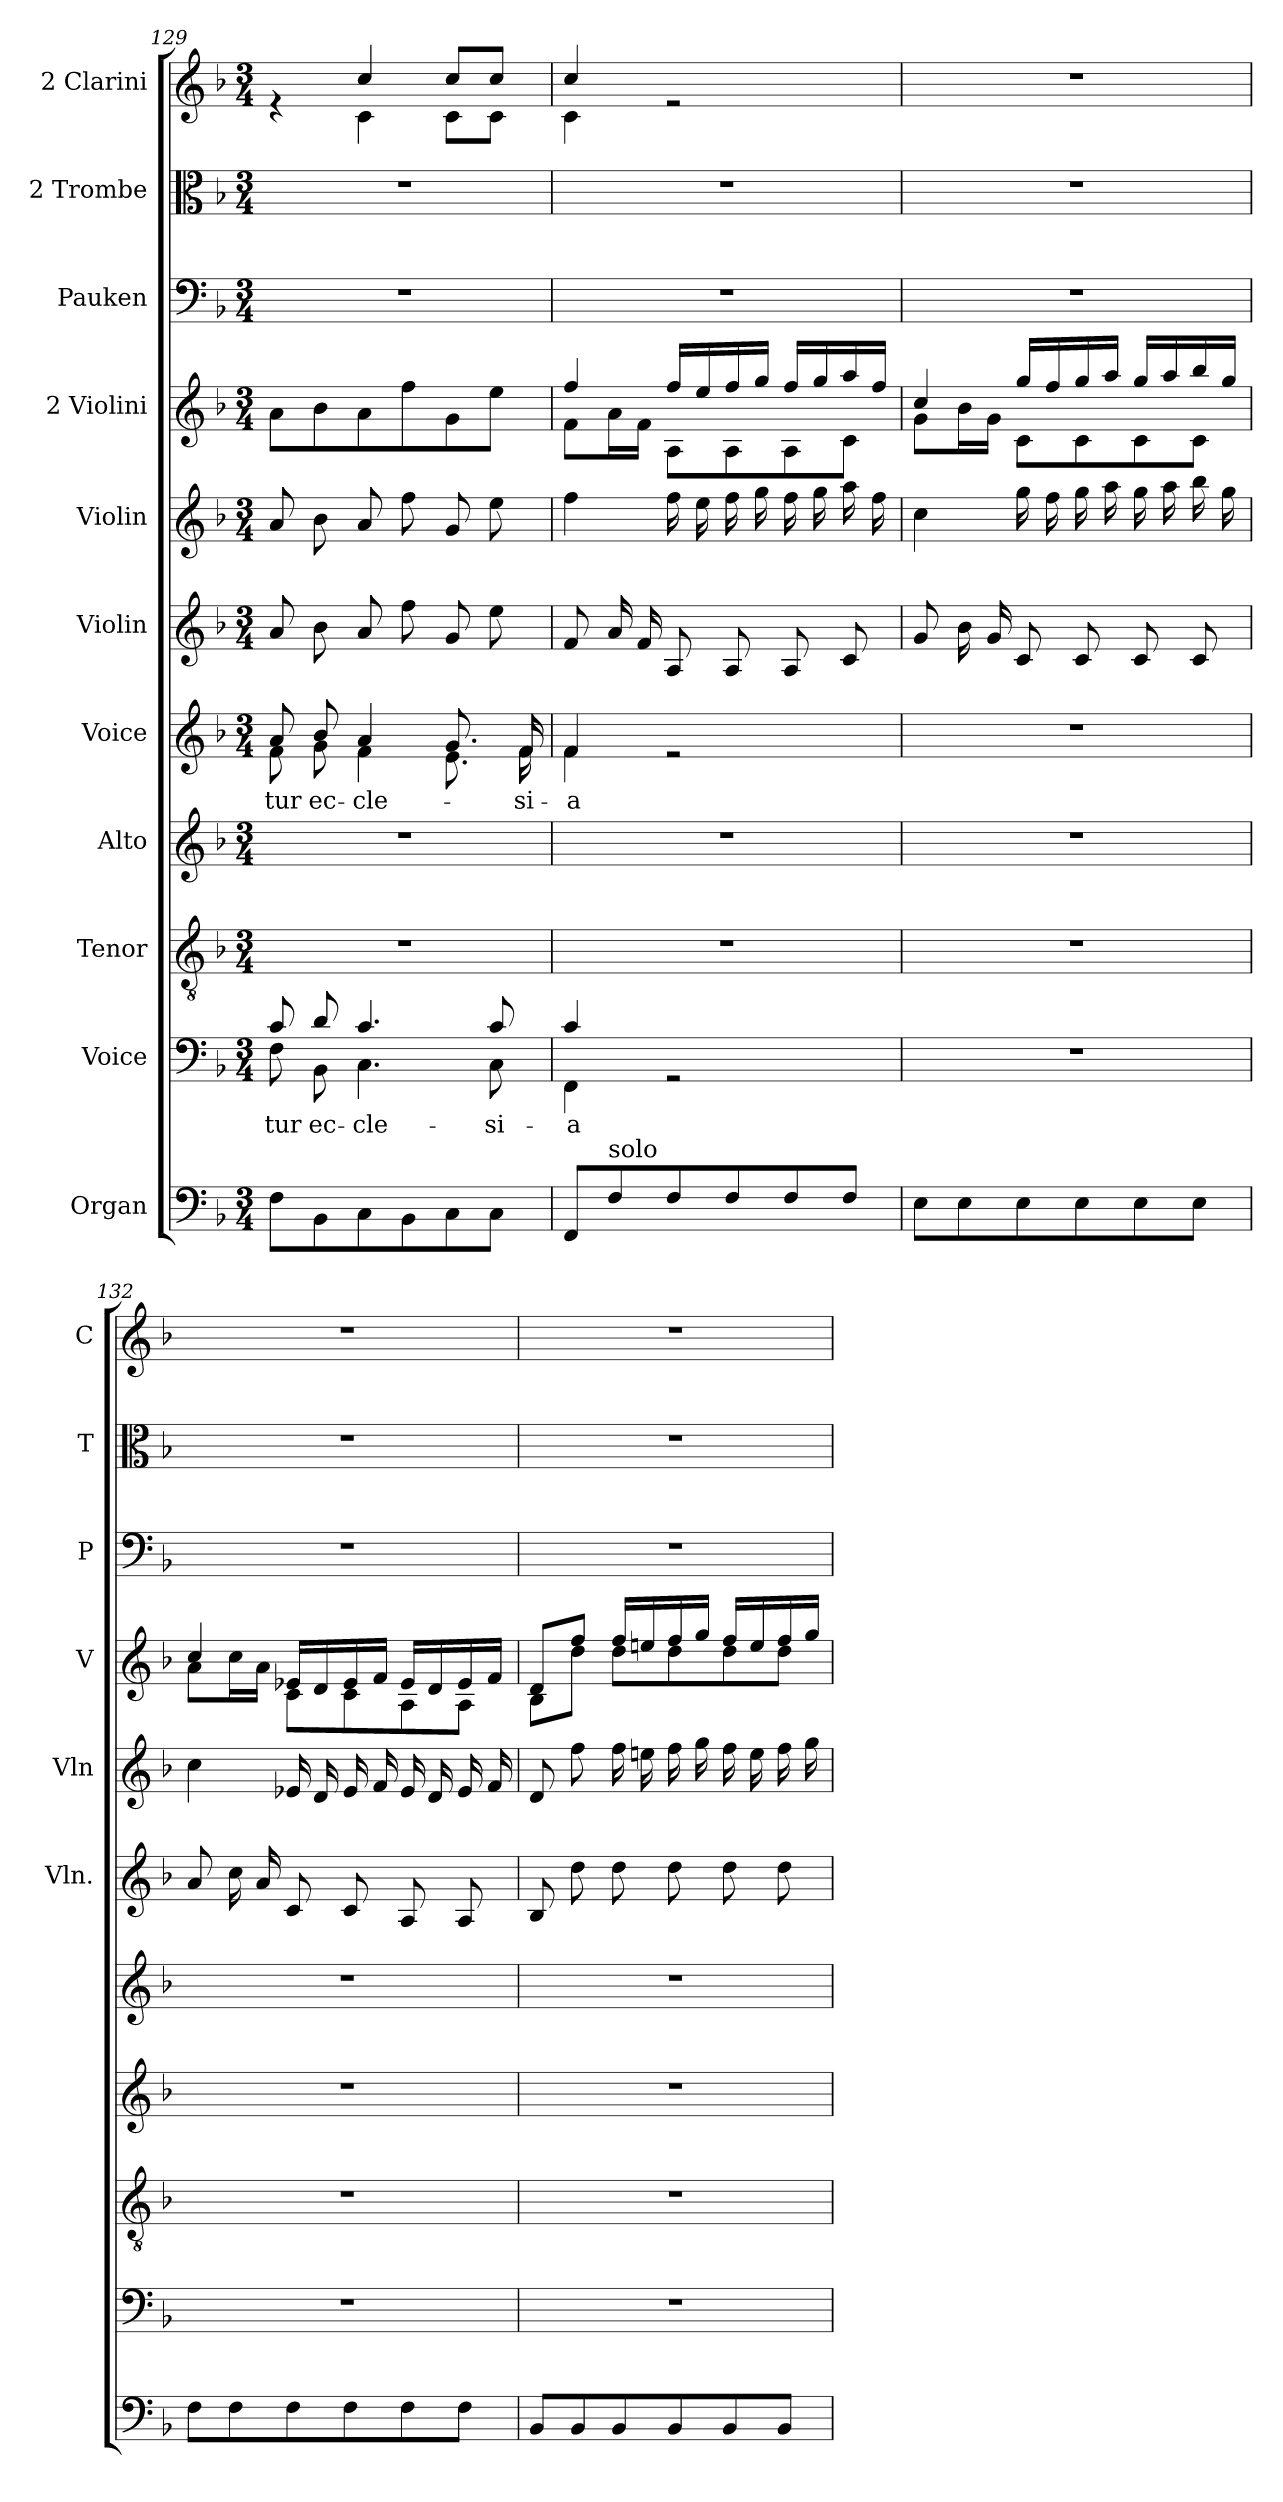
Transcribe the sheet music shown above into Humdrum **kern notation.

**kern	**kern	**text	**kern	**kern	**kern	**text	**kern	**kern	**kern	**kern	**kern	**kern
*part11	*part10	*part10	*part9	*part8	*part7	*part7	*part6	*part5	*part4	*part3	*part2	*part1
*staff11	*staff10	*staff10	*staff9	*staff8	*staff7	*staff7	*staff6	*staff5	*staff4	*staff3	*staff2	*staff1
*I"Organ	*I"Voice	*	*I"Tenor	*I"Alto	*I"Voice	*	*I"Violin	*I"Violin	*I"2 Violini	*I"Pauken	*I"2 Trombe	*I"2 Clarini
*	*	*	*	*	*	*	*I'Vln.	*I'Vln	*I'V	*I'P	*I'T	*I'C
*clefF4	*clefF4	*	*clefGv2	*clefG2	*clefG2	*	*clefG2	*clefG2	*clefG2	*clefF4	*clefC3	*clefG2
*k[b-]	*k[b-]	*	*k[b-]	*k[b-]	*k[b-]	*	*k[b-]	*k[b-]	*k[b-]	*k[b-]	*k[b-]	*k[b-]
*M3/4	*M3/4	*	*M3/4	*M3/4	*M3/4	*	*M3/4	*M3/4	*M3/4	*M3/4	*M3/4	*M3/4
=129	=129	=129	=129	=129	=129	=129	=129	=129	=129	=129	=129	=129
!	!	!LO:LY:b	!	!	!	!LO:LY:b	!	!	!	!	!	!
*	*^	*	*	*	*^	*	*	*	*	*	*	*^
8F\L	8c/	8F\	-tur	2.r	2.r	8a/	8f\	-tur	8a/	8a/	8a\L	2.r	2.r	4re	4ryy
!	!	!	!LO:LY:b	!	!	!	!	!LO:LY:b	!	!	!	!	!	!	!
8BB-\	8d/	8BB-\	ec-	.	.	8b-/	8g\	ec-	8b-\	8b-\	8b-\	.	.	.	.
!	!	!	!LO:LY:b	!	!	!	!	!LO:LY:b	!	!	!	!	!	!	!
8C\	4.c/	4.C\	-cle-	.	.	4a/	4f\	-cle-	8a/	8a/	8a\	.	.	4cc/	4c\
8BB-\	.	.	.	.	.	.	.	.	8ff\	8ff\	8ff\	.	.	.	.
8C\	.	.	.	.	.	8.g/	8.e\	.	8g/	8g/	8g\	.	.	8cc/L	8c\L
!	!	!	!LO:LY:b	!	!	!	!	!	!	!	!	!	!	!	!
8C\J	8c/	8C\	-si-	.	.	.	.	.	8ee\	8ee\	8ee\J	.	.	8cc/J	8c\J
!	!	!	!	!	!	!	!	!LO:LY:b	!	!	!	!	!	!	!
.	.	.	.	.	.	16f/	16f\	-si-	.	.	.	.	.	.	.
=130	=130	=130	=130	=130	=130	=130	=130	=130	=130	=130	=130	=130	=130	=130	=130
!	!	!	!LO:LY:b	!	!	!	!	!LO:LY:b	!	!	!	!	!	!	!
*	*	*	*	*	*	*	*	*	*	*	*^	*	*	*	*
8FF/L	4c/	4FF\	-a	2.r	2.r	4f/	4f\	-a	8f/	4ff\	4ff/	8f\L	2.r	2.r	4cc/	4c\
!LO:TX:a:t=solo	!	!	!	!	!	!	!	!	!	!	!	!	!	!	!	!
8F/	.	.	.	.	.	.	.	.	16a/	.	.	16a\L	.	.	.	.
.	.	.	.	.	.	.	.	.	16f/	.	.	16f\JJ	.	.	.	.
8F/	2rGG	2ryy	.	.	.	2re	2ryy	.	8A/	16ff\	16ff/LL	8A\L	.	.	2re	2ryy
.	.	.	.	.	.	.	.	.	.	16ee\	16ee/	.	.	.	.	.
8F/	.	.	.	.	.	.	.	.	8A/	16ff\	16ff/	8A\	.	.	.	.
.	.	.	.	.	.	.	.	.	.	16gg\	16gg/JJ	.	.	.	.	.
8F/	.	.	.	.	.	.	.	.	8A/	16ff\	16ff/LL	8A\	.	.	.	.
.	.	.	.	.	.	.	.	.	.	16gg\	16gg/	.	.	.	.	.
8F/J	.	.	.	.	.	.	.	.	8c/	16aa\	16aa/	8c\J	.	.	.	.
.	.	.	.	.	.	.	.	.	.	16ff\	16ff/JJ	.	.	.	.	.
*	*v	*v	*	*	*	*v	*v	*	*	*	*	*	*	*	*v	*v
=131	=131	=131	=131	=131	=131	=131	=131	=131	=131	=131	=131	=131	=131
8E\L	2.r	.	2.r	2.r	2.r	.	8g/	4cc\	4cc/	8g\L	2.r	2.r	2.r
8E\	.	.	.	.	.	.	16b-\	.	.	16b-\L	.	.	.
.	.	.	.	.	.	.	16g/	.	.	16g\JJ	.	.	.
8E\	.	.	.	.	.	.	8c/	16gg\	16gg/LL	8c\L	.	.	.
.	.	.	.	.	.	.	.	16ff\	16ff/	.	.	.	.
8E\	.	.	.	.	.	.	8c/	16gg\	16gg/	8c\	.	.	.
.	.	.	.	.	.	.	.	16aa\	16aa/JJ	.	.	.	.
8E\	.	.	.	.	.	.	8c/	16gg\	16gg/LL	8c\	.	.	.
.	.	.	.	.	.	.	.	16aa\	16aa/	.	.	.	.
8E\J	.	.	.	.	.	.	8c/	16bb-\	16bb-/	8c\J	.	.	.
.	.	.	.	.	.	.	.	16gg\	16gg/JJ	.	.	.	.
!!LO:PB:g=z
=132	=132	=132	=132	=132	=132	=132	=132	=132	=132	=132	=132	=132	=132
8F\L	2.r	.	2.r	2.r	2.r	.	8a/	4cc\	4cc/	8a\L	2.r	2.r	2.r
8F\	.	.	.	.	.	.	16cc\	.	.	16cc\L	.	.	.
.	.	.	.	.	.	.	16a/	.	.	16a\JJ	.	.	.
8F\	.	.	.	.	.	.	8c/	16e-X/	16e-X/LL	8c\L	.	.	.
.	.	.	.	.	.	.	.	16d/	16d/	.	.	.	.
8F\	.	.	.	.	.	.	8c/	16e-/	16e-/	8c\	.	.	.
.	.	.	.	.	.	.	.	16f/	16f/JJ	.	.	.	.
8F\	.	.	.	.	.	.	8A/	16e-/	16e-/LL	8A\	.	.	.
.	.	.	.	.	.	.	.	16d/	16d/	.	.	.	.
8F\J	.	.	.	.	.	.	8A/	16e-/	16e-/	8A\J	.	.	.
.	.	.	.	.	.	.	.	16f/	16f/JJ	.	.	.	.
=133	=133	=133	=133	=133	=133	=133	=133	=133	=133	=133	=133	=133	=133
8BB-/L	2.r	.	2.r	2.r	2.r	.	8B-/	8d/	8d/L	8B-\L	2.r	2.r	2.r
8BB-/	.	.	.	.	.	.	8dd\	8ff\	8ff/J	8dd\J	.	.	.
8BB-/	.	.	.	.	.	.	8dd\	16ff\	16ff/LL	8dd\L	.	.	.
.	.	.	.	.	.	.	.	16een\	16een/	.	.	.	.
8BB-/	.	.	.	.	.	.	8dd\	16ff\	16ff/	8dd\	.	.	.
.	.	.	.	.	.	.	.	16gg\	16gg/JJ	.	.	.	.
8BB-/	.	.	.	.	.	.	8dd\	16ff\	16ff/LL	8dd\	.	.	.
.	.	.	.	.	.	.	.	16ee\	16ee/	.	.	.	.
8BB-/J	.	.	.	.	.	.	8dd\	16ff\	16ff/	8dd\J	.	.	.
.	.	.	.	.	.	.	.	16gg\	16gg/JJ	.	.	.	.
*	*	*	*	*	*	*	*	*	*v	*v	*	*	*
=	=	=	=	=	=	=	=	=	=	=	=	=
*-	*-	*-	*-	*-	*-	*-	*-	*-	*-	*-	*-	*-
